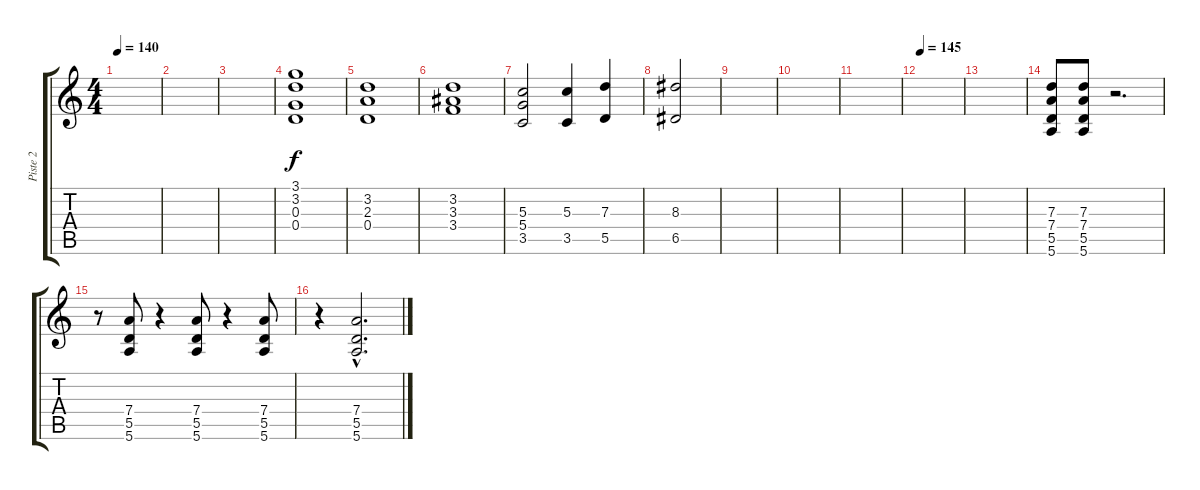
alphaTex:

\track ("Piste 2" "Piste 2") {instrument overdrivenguitar}
\staff {score tabs}
\tuning (E4 B3 G3 D3 A2 E2) {hide}
\ts (4 4)
\tempo 140
\clef g2
\ks c
|
|
|
(3.1 3.2 0.3 0.4).1 |
(3.2 2.3 0.4).1 |
(3.2 3.3 3.4).1 |
(5.3 5.4 3.5).2 (5.3 3.5).4 (7.3 5.5).4 |
(8.3 6.5).2 |
|
|
|
\tempo 145
|
|
(7.3 7.4 5.5 5.6).8 (7.3 7.4 5.5 5.6).8 r.2{d} |
r.8 (7.4 5.5 5.6).8 r.4 (7.4 5.5 5.6).8 r.4 (7.4 5.5 5.6).8 |
r.4 (7.4{hac} 5.5{hac} 5.6{hac}).2{d}
